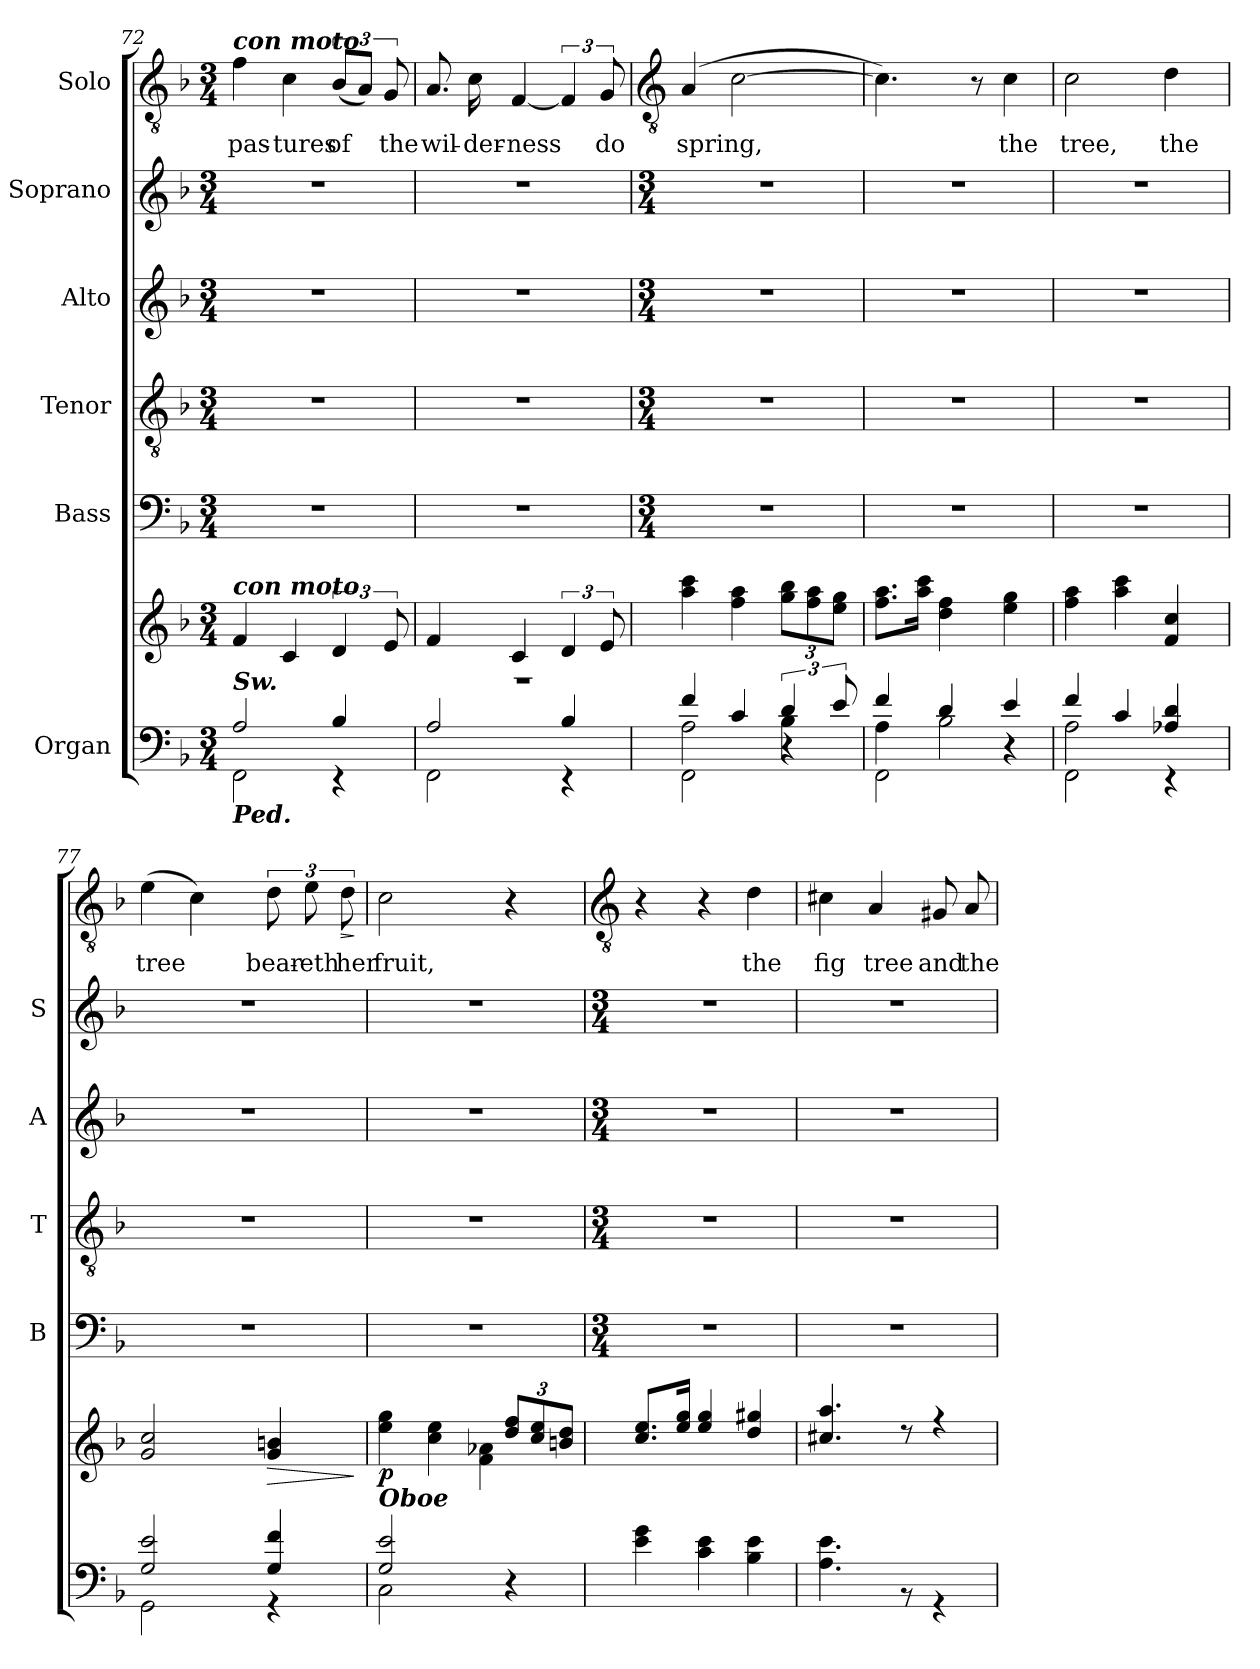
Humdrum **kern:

**kern	**kern	**dynam	**kern	**kern	**kern	**kern	**kern	**text	**dynam
*part6	*part6	*part6	*part5	*part4	*part3	*part2	*part1	*part1	*part1
*staff7	*staff6	*staff6/7	*staff5	*staff4	*staff3	*staff2	*staff1	*staff1	*staff1
*I"Organ	*	*	*I"Bass	*I"Tenor	*I"Alto	*I"Soprano	*I"Solo	*	*
*	*	*	*I'B	*I'T	*I'A	*I'S	*	*	*
*clefF4	*clefG2	*	*clefF4	*clefGv2	*clefG2	*clefG2	*clefGv2	*	*
*k[b-]	*k[b-]	*	*k[b-]	*k[b-]	*k[b-]	*k[b-]	*k[b-]	*	*
*F:	*F:	*	*F:	*F:	*F:	*F:	*F:	*	*
*M3/4	*M3/4	*	*M3/4	*M3/4	*M3/4	*M3/4	*M3/4	*	*
=72	=72	=72	=72	=72	=72	=72	=72	=72	=72
*^	*^	*	*	*	*	*	*	*	*
!	!	!	!	!	!	!	!	!	!LO:TX:a:Bi:t=con moto	!	!
!	!	!LO:TX:a:Bi:t=con moto	!	!	!	!	!	!	!	!	!
!LO:TX:a:Bi:t=Sw.	!	!	!	!	!	!	!	!	!	!	!
!LO:TX:b:Bi:t=Ped.	!	!	!	!	!	!	!	!	!	!	!
!	!	!	!	!	!	!	!	!	!	!LO:LY:b	!
2A/	2FF\	4f	2.ryy	.	2.r	2.r	2.r	2.r	4f	pas-	.
!	!	!	!	!	!	!	!	!	!	!LO:LY:b	!
.	.	4c	.	.	.	.	.	.	4c	-tures	.
!	!	!	!	!	!	!	!	!	!	!LO:LY:b	!
4B-/	4r	6d	.	.	.	.	.	.	(<12B-L	of	.
.	.	.	.	.	.	.	.	.	12AJ)	.	.
!	!	!	!	!	!	!	!	!	!	!LO:LY:b	!
.	.	12e	.	.	.	.	.	.	12G	the	.
=73	=73	=73	=73	=73	=73	=73	=73	=73	=73	=73	=73
!	!	!	!LO:N:vis=1	!	!	!	!	!	!	!LO:LY:b	!
2A/	2FF\	4f	2.r	.	2.r	2.r	2.r	2.r	8.A	wil-	.
!	!	!	!	!	!	!	!	!	!	!LO:LY:b	!
.	.	.	.	.	.	.	.	.	16c	-der-	.
!	!	!	!	!	!	!	!	!	!	!LO:LY:b	!
.	.	4c	.	.	.	.	.	.	[4F	-ness	.
4B-/	4r	6d	.	.	.	.	.	.	6F]	.	.
!	!	!	!	!	!	!	!	!	!	!LO:LY:b	!
.	.	12e	.	.	.	.	.	.	12G	do	.
*v	*v	*	*	*	*	*	*	*	*	*	*
*	*v	*v	*	*	*	*	*	*	*	*
!!LO:LB:g=z
=74	=74	=74	=74	=74	=74	=74	=74	=74	=74
*	*	*	*	*	*	*	*clefGv2	*	*
*	*	*	*M3/4	*M3/4	*M3/4	*M3/4	*	*	*
*^	*	*	*	*	*	*	*	*	*
*	*^	*	*	*	*	*	*	*	*	*
!	!	!	!	!	!	!	!	!	!	!LO:LY:b	!
4f/	2A\	2FF\	4aa 4ccc	.	2.r	2.r	2.r	2.r	(>4A	spring,	.
4c/	.	.	4ff 4aa	.	.	.	.	.	[2c	.	.
6d/	4B-\	4r	12gg 12bb-L	.	.	.	.	.	.	.	.
.	.	.	12ff 12aa	.	.	.	.	.	.	.	.
12e/	.	.	12ee 12ggJ	.	.	.	.	.	.	.	.
=75	=75	=75	=75	=75	=75	=75	=75	=75	=75	=75	=75
4f/	4A\	2FF\	8.ff 8.aaL	.	2.r	2.r	2.r	2.r	4.c])	.	.
.	.	.	16aa 16cccJ	.	.	.	.	.	.	.	.
4d/	2B-\	.	4dd 4ff	.	.	.	.	.	.	.	.
.	.	.	.	.	.	.	.	.	8r	.	.
!	!	!	!	!	!	!	!	!	!	!LO:LY:b	!
4e/	.	4r	4ee 4gg	.	.	.	.	.	4c	the	.
=76	=76	=76	=76	=76	=76	=76	=76	=76	=76	=76	=76
*	*	*	*^	*	*	*	*	*	*	*	*
!	!	!	!	!	!	!	!	!	!	!	!LO:LY:b	!
4f/	2A\	2FF\	4ff 4aa	2ryy	.	2.r	2.r	2.r	2.r	2c	tree,	.
4c/	.	.	4aa 4ccc	.	.	.	.	.	.	.	.	.
!	!	!	!	!	!	!	!	!	!	!	!LO:LY:b	!
4ryy	4A-X/ 4d/	4r	4f 4cc	6ryy	.	.	.	.	.	4d	the	.
.	.	.	.	12ryy	.	.	.	.	.	.	.	.
*	*v	*v	*	*	*	*	*	*	*	*	*	*
=77	=77	=77	=77	=77	=77	=77	=77	=77	=77	=77	=77
!	!	!	!	!	!	!	!	!	!	!LO:LY:b	!
2G/ 2e/	2GG\	2g 2cc	3ryy	.	2.r	2.r	2.r	2.r	(>4e	tree	.
.	.	.	.	.	.	.	.	.	4c)	.	.
.	.	.	12ryy	.	.	.	.	.	.	.	.
.	.	.	4ryy	.	.	.	.	.	.	.	.
!	!	!	!	!LO:HP:b	!	!	!	!	!	!LO:LY:b	!
4G/ 4f/	4r	4g 4bn	.	>	.	.	.	.	12d	bear-	.
!	!	!	!	!	!	!	!	!	!	!LO:LY:b	!
.	.	.	.	.	.	.	.	.	12e	-eth	.
!	!	!	!	!	!	!	!	!	!	!LO:LY:b	!LO:HP:b
.	.	.	12ryy	.	.	.	.	.	12d	her	>
*v	*v	*	*	*	*	*	*	*	*	*	*
*	*v	*v	*	*	*	*	*	*	*	*
.	.	]	.	.	.	.	.	.	]
=78	=78	=78	=78	=78	=78	=78	=78	=78	=78
*^	*^	*	*	*	*	*	*	*	*
!LO:TX:a:Bi:t=Oboe	!	!	!	!	!	!	!	!	!	!	!
!	!	!	!	!LO:DY:b	!	!	!	!	!	!LO:LY:b	!
2G/ 2e/	2C\	4ee\ 4gg\	3ryy	p	2.r	2.r	2.r	2.r	2c	fruit,	.
.	.	4cc\ 4ee\	.	.	.	.	.	.	.	.	.
.	.	.	12ryy	.	.	.	.	.	.	.	.
.	.	.	4f\ 4a-X\	.	.	.	.	.	.	.	.
4ryy	4r	12dd/ 12ff/L	.	.	.	.	.	.	4r	.	.
.	.	12cc/ 12ee/	.	.	.	.	.	.	.	.	.
.	.	12bn/ 12dd/J	12ryy	.	.	.	.	.	.	.	.
!!LO:LB:g=z
=79	=79	=79	=79	=79	=79	=79	=79	=79	=79	=79	=79
*	*	*	*	*	*	*	*	*	*clefGv2	*	*
*	*	*	*	*	*M3/4	*M3/4	*M3/4	*M3/4	*	*	*
!	!	!	!LO:N:vis=1	!	!	!	!	!	!	!	!
2.ryy	4e\ 4g\	8.cc 8.eeL	2.ryy	.	2.r	2.r	2.r	2.r	4r	.	.
.	.	16ee 16ggJ	.	.	.	.	.	.	.	.	.
.	4c\ 4e\	4ee 4gg	.	.	.	.	.	.	4r	.	.
!	!	!	!	!	!	!	!	!	!	!LO:LY:b	!
.	4B-\ 4e\	4dd 4gg#X	.	.	.	.	.	.	4d	the	.
=80	=80	=80	=80	=80	=80	=80	=80	=80	=80	=80	=80
!	!	!	!LO:N:vis=1	!	!	!	!	!	!	!LO:LY:b	!
2.ryy	4.A\ 4.e\	4.cc#X 4.aa	2.ryy	.	2.r	2.r	2.r	2.r	4c#X	fig	.
!	!	!	!	!	!	!	!	!	!	!LO:LY:b	!
.	.	.	.	.	.	.	.	.	4A	tree	.
.	8r	8r	.	.	.	.	.	.	.	.	.
!	!	!	!	!	!	!	!	!	!	!LO:LY:b	!
.	4r	4r	.	.	.	.	.	.	8G#X	and	.
!	!	!	!	!	!	!	!	!	!	!LO:LY:b	!
.	.	.	.	.	.	.	.	.	8A	the	.
*v	*v	*	*	*	*	*	*	*	*	*	*
*	*v	*v	*	*	*	*	*	*	*	*
=	=	=	=	=	=	=	=	=	=
*-	*-	*-	*-	*-	*-	*-	*-	*-	*-
